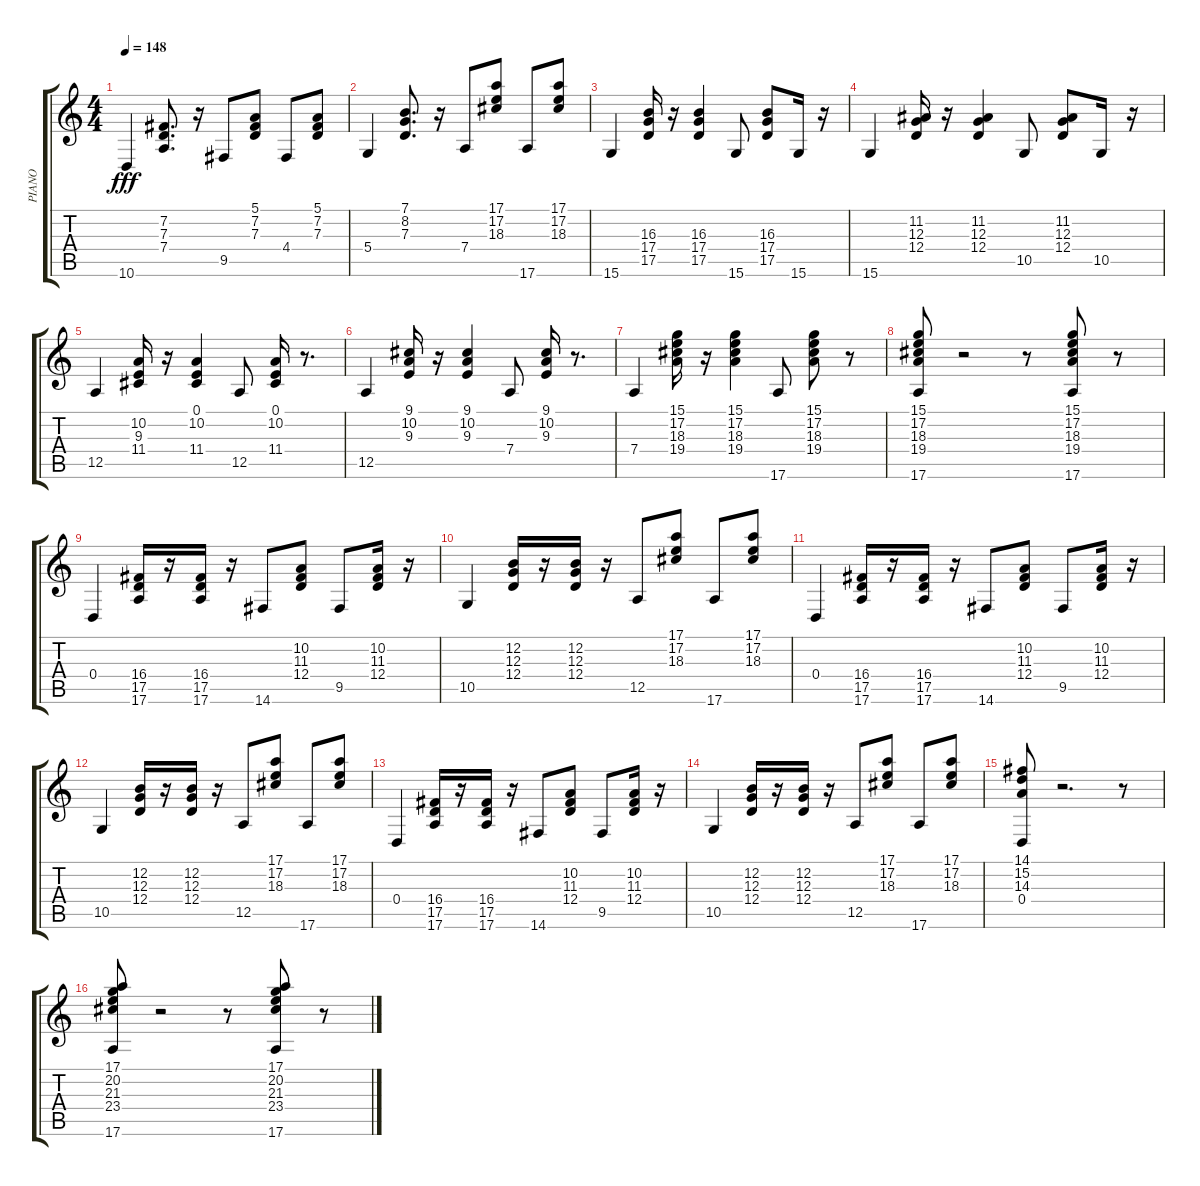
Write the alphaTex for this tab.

\track ("PIANO" "PIANO") {instrument brightacousticpiano}
\staff {score tabs}
\tuning (E4 B3 G3 D3 A2 E2) {hide}
\ts (4 4)
\tempo 148
\clef g2
\ks c
10.6.4{dy fff} (7.2 7.3 7.4).8{d} r.16 9.5.8 (5.1 7.2 7.3).8 4.4.8 (5.1 7.2 7.3).8 |
5.4.4 (7.1 8.2 7.3).8{d} r.16 7.4.8 (17.1 17.2 18.3).8 17.6.8 (17.1 17.2 18.3).8 |
15.6.4 (16.3 17.4 17.5).16 r.16 (16.3 17.4 17.5).4 15.6.8 (16.3 17.4 17.5).8 15.6.16 r.16 |
15.6.4 (11.2 12.3 12.4).16 r.16 (11.2 12.3 12.4).4 10.5.8 (11.2 12.3 12.4).8 10.5.16 r.16 |
12.5.4 (10.2 9.3 11.4).16 r.16 (0.1 10.2 11.4).4 12.5.8 (0.1 10.2 11.4).16 r.8{d} |
12.5.4 (9.1 10.2 9.3).16 r.16 (9.1 10.2 9.3).4 7.4.8 (9.1 10.2 9.3).16 r.8{d} |
7.4.4 (15.1 17.2 18.3 19.4).16 r.16 (15.1 17.2 18.3 19.4).4 17.6.8 (15.1 17.2 18.3 19.4).8 r.8 |
(15.1 17.2 18.3 19.4 17.6).8 r.2 r.8 (15.1 17.2 18.3 19.4 17.6).8 r.8 |
0.4.4 (16.4 17.5 17.6).16 r.16 (16.4 17.5 17.6).16 r.16 14.6.8 (10.2 11.3 12.4).8 9.5.8 (10.2 11.3 12.4).16 r.16 |
10.5.4 (12.2 12.3 12.4).16 r.16 (12.2 12.3 12.4).16 r.16 12.5.8 (17.1 17.2 18.3).8 17.6.8 (17.1 17.2 18.3).8 |
0.4.4 (16.4 17.5 17.6).16 r.16 (16.4 17.5 17.6).16 r.16 14.6.8 (10.2 11.3 12.4).8 9.5.8 (10.2 11.3 12.4).16 r.16 |
10.5.4 (12.2 12.3 12.4).16 r.16 (12.2 12.3 12.4).16 r.16 12.5.8 (17.1 17.2 18.3).8 17.6.8 (17.1 17.2 18.3).8 |
0.4.4 (16.4 17.5 17.6).16 r.16 (16.4 17.5 17.6).16 r.16 14.6.8 (10.2 11.3 12.4).8 9.5.8 (10.2 11.3 12.4).16 r.16 |
10.5.4 (12.2 12.3 12.4).16 r.16 (12.2 12.3 12.4).16 r.16 12.5.8 (17.1 17.2 18.3).8 17.6.8 (17.1 17.2 18.3).8 |
(14.1 15.2 14.3 0.4).8 r.2{d} r.8 |
(17.1 20.2 21.3 23.4 17.6).8 r.2 r.8 (17.1 20.2 21.3 23.4 17.6).8 r.8
